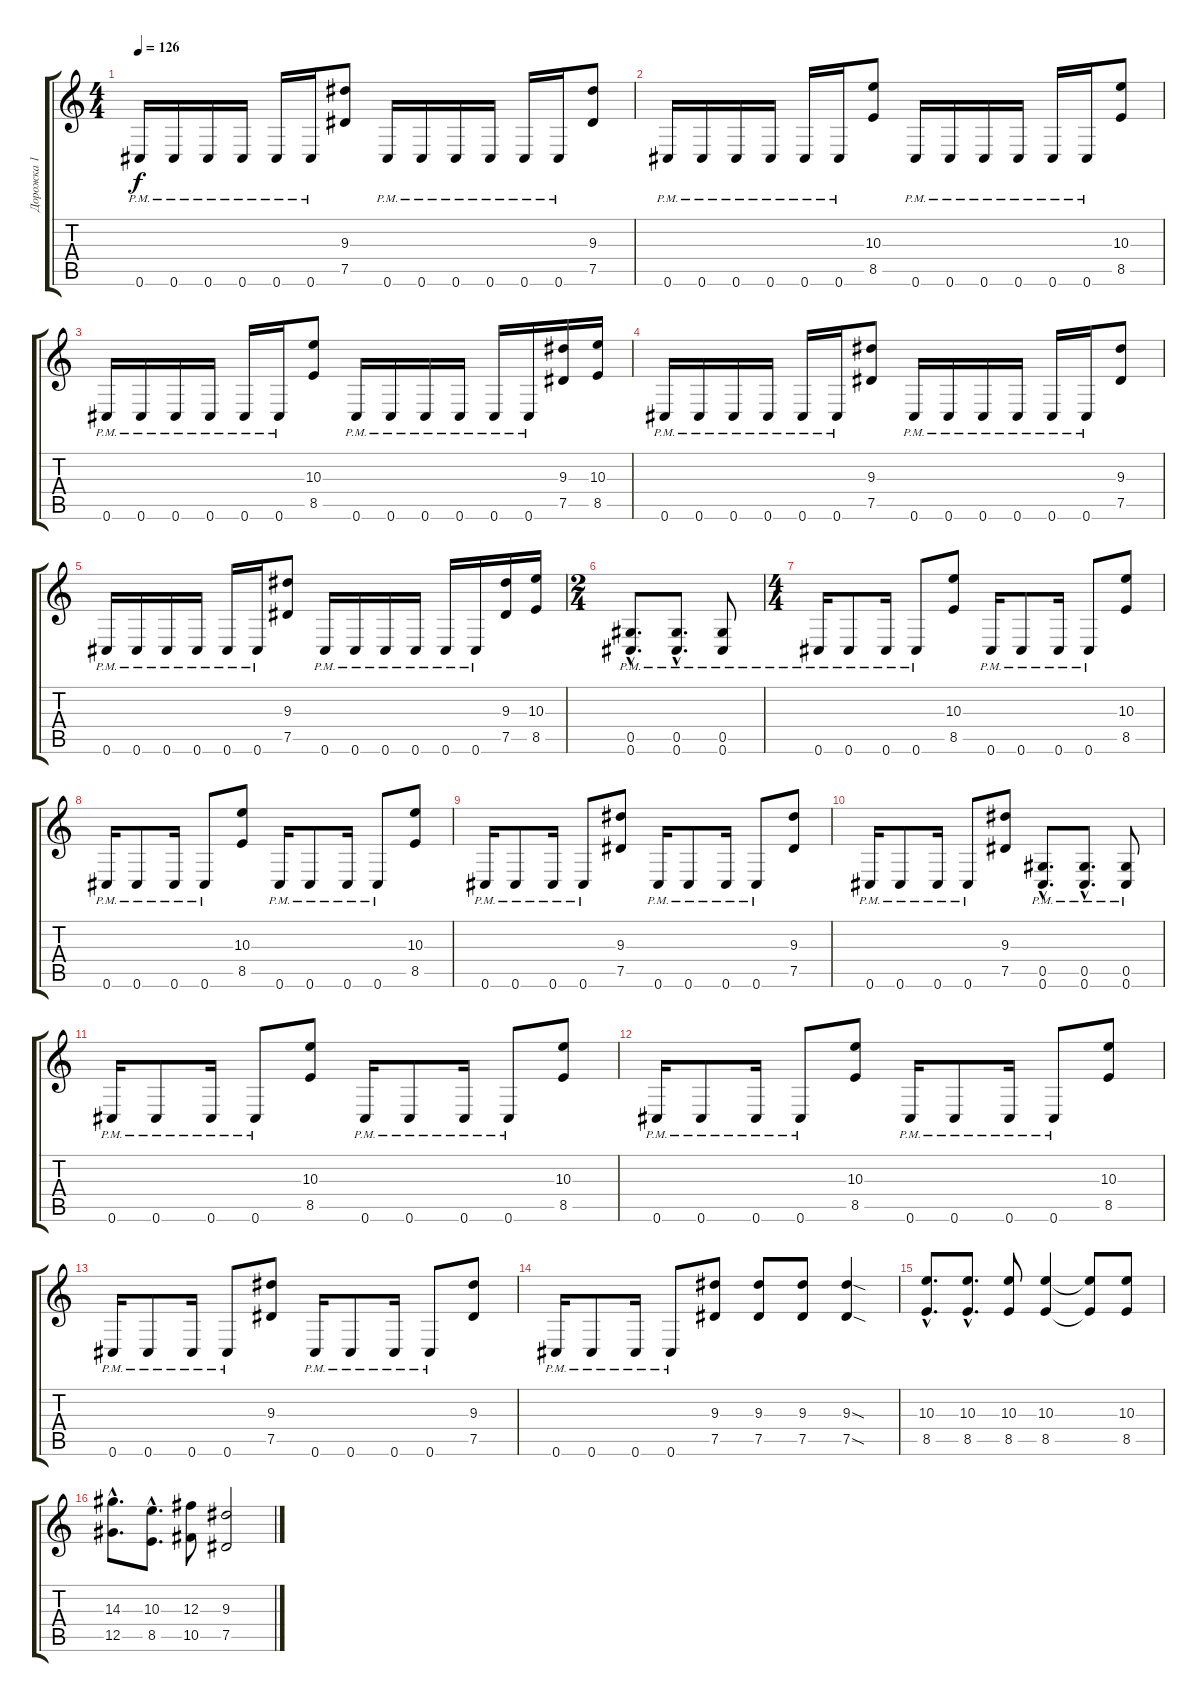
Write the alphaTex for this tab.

\track ("Дорожка 1" "Дорожка 1") {instrument distortionguitar}
\staff {score tabs}
\tuning (Eb4 Bb3 Gb3 Db3 Ab2 Db2) {hide}
\ts (4 4)
\tempo 126
\clef g2
\ks c
0.6{pm}.16{dy f} 0.6{pm}.16 0.6{pm}.16 0.6{pm}.16 0.6{pm}.16 0.6{pm}.16 (9.3 7.5).8 0.6{pm}.16 0.6{pm}.16 0.6{pm}.16 0.6{pm}.16 0.6{pm}.16 0.6{pm}.16 (9.3 7.5).8 |
0.6{pm}.16 0.6{pm}.16 0.6{pm}.16 0.6{pm}.16 0.6{pm}.16 0.6{pm}.16 (10.3 8.5).8 0.6{pm}.16 0.6{pm}.16 0.6{pm}.16 0.6{pm}.16 0.6{pm}.16 0.6{pm}.16 (10.3 8.5).8 |
0.6{pm}.16 0.6{pm}.16 0.6{pm}.16 0.6{pm}.16 0.6{pm}.16 0.6{pm}.16 (10.3 8.5).8 0.6{pm}.16 0.6{pm}.16 0.6{pm}.16 0.6{pm}.16 0.6{pm}.16 0.6{pm}.16 (9.3 7.5).16 (10.3 8.5).16 |
0.6{pm}.16 0.6{pm}.16 0.6{pm}.16 0.6{pm}.16 0.6{pm}.16 0.6{pm}.16 (9.3 7.5).8 0.6{pm}.16 0.6{pm}.16 0.6{pm}.16 0.6{pm}.16 0.6{pm}.16 0.6{pm}.16 (9.3 7.5).8 |
0.6{pm}.16 0.6{pm}.16 0.6{pm}.16 0.6{pm}.16 0.6{pm}.16 0.6{pm}.16 (9.3 7.5).8 0.6{pm}.16 0.6{pm}.16 0.6{pm}.16 0.6{pm}.16 0.6{pm}.16 0.6{pm}.16 (9.3 7.5).16 (10.3 8.5).16 |
\ts (2 4)
(0.5{hac pm} 0.6{hac}).8{d} (0.5{hac pm} 0.6{hac}).8{d} (0.5{pm} 0.6).8 |
\ts (4 4)
0.6{pm}.16 0.6{pm}.8 0.6{pm}.16 0.6{pm}.8 (10.3 8.5).8 0.6{pm}.16 0.6{pm}.8 0.6{pm}.16 0.6{pm}.8 (10.3 8.5).8 |
0.6{pm}.16 0.6{pm}.8 0.6{pm}.16 0.6{pm}.8 (10.3 8.5).8 0.6{pm}.16 0.6{pm}.8 0.6{pm}.16 0.6{pm}.8 (10.3 8.5).8 |
0.6{pm}.16 0.6{pm}.8 0.6{pm}.16 0.6{pm}.8 (9.3 7.5).8 0.6{pm}.16 0.6{pm}.8 0.6{pm}.16 0.6{pm}.8 (9.3 7.5).8 |
0.6{pm}.16 0.6{pm}.8 0.6{pm}.16 0.6{pm}.8 (9.3 7.5).8 (0.5{hac pm} 0.6{hac}).8{d} (0.5{hac pm} 0.6{hac}).8{d} (0.5{pm} 0.6).8 |
0.6{pm}.16 0.6{pm}.8 0.6{pm}.16 0.6{pm}.8 (10.3 8.5).8 0.6{pm}.16 0.6{pm}.8 0.6{pm}.16 0.6{pm}.8 (10.3 8.5).8 |
0.6{pm}.16 0.6{pm}.8 0.6{pm}.16 0.6{pm}.8 (10.3 8.5).8 0.6{pm}.16 0.6{pm}.8 0.6{pm}.16 0.6{pm}.8 (10.3 8.5).8 |
0.6{pm}.16 0.6{pm}.8 0.6{pm}.16 0.6{pm}.8 (9.3 7.5).8 0.6{pm}.16 0.6{pm}.8 0.6{pm}.16 0.6{pm}.8 (9.3 7.5).8 |
0.6{pm}.16 0.6{pm}.8 0.6{pm}.16 0.6{pm}.8 (9.3 7.5).8 (9.3 7.5).8 (9.3 7.5).8 (9.3{sod} 7.5{sod}).4 |
(10.3{hac} 8.5{hac}).8{d} (10.3{hac} 8.5{hac}).8{d} (10.3 8.5).8 (10.3 8.5).4 (10.3{t} 8.5{t}).8 (10.3 8.5).8 |
(14.3{hac} 12.5{hac}).8{d} (10.3{hac} 8.5{hac}).8{d} (12.3 10.5).8 (9.3 7.5).2
